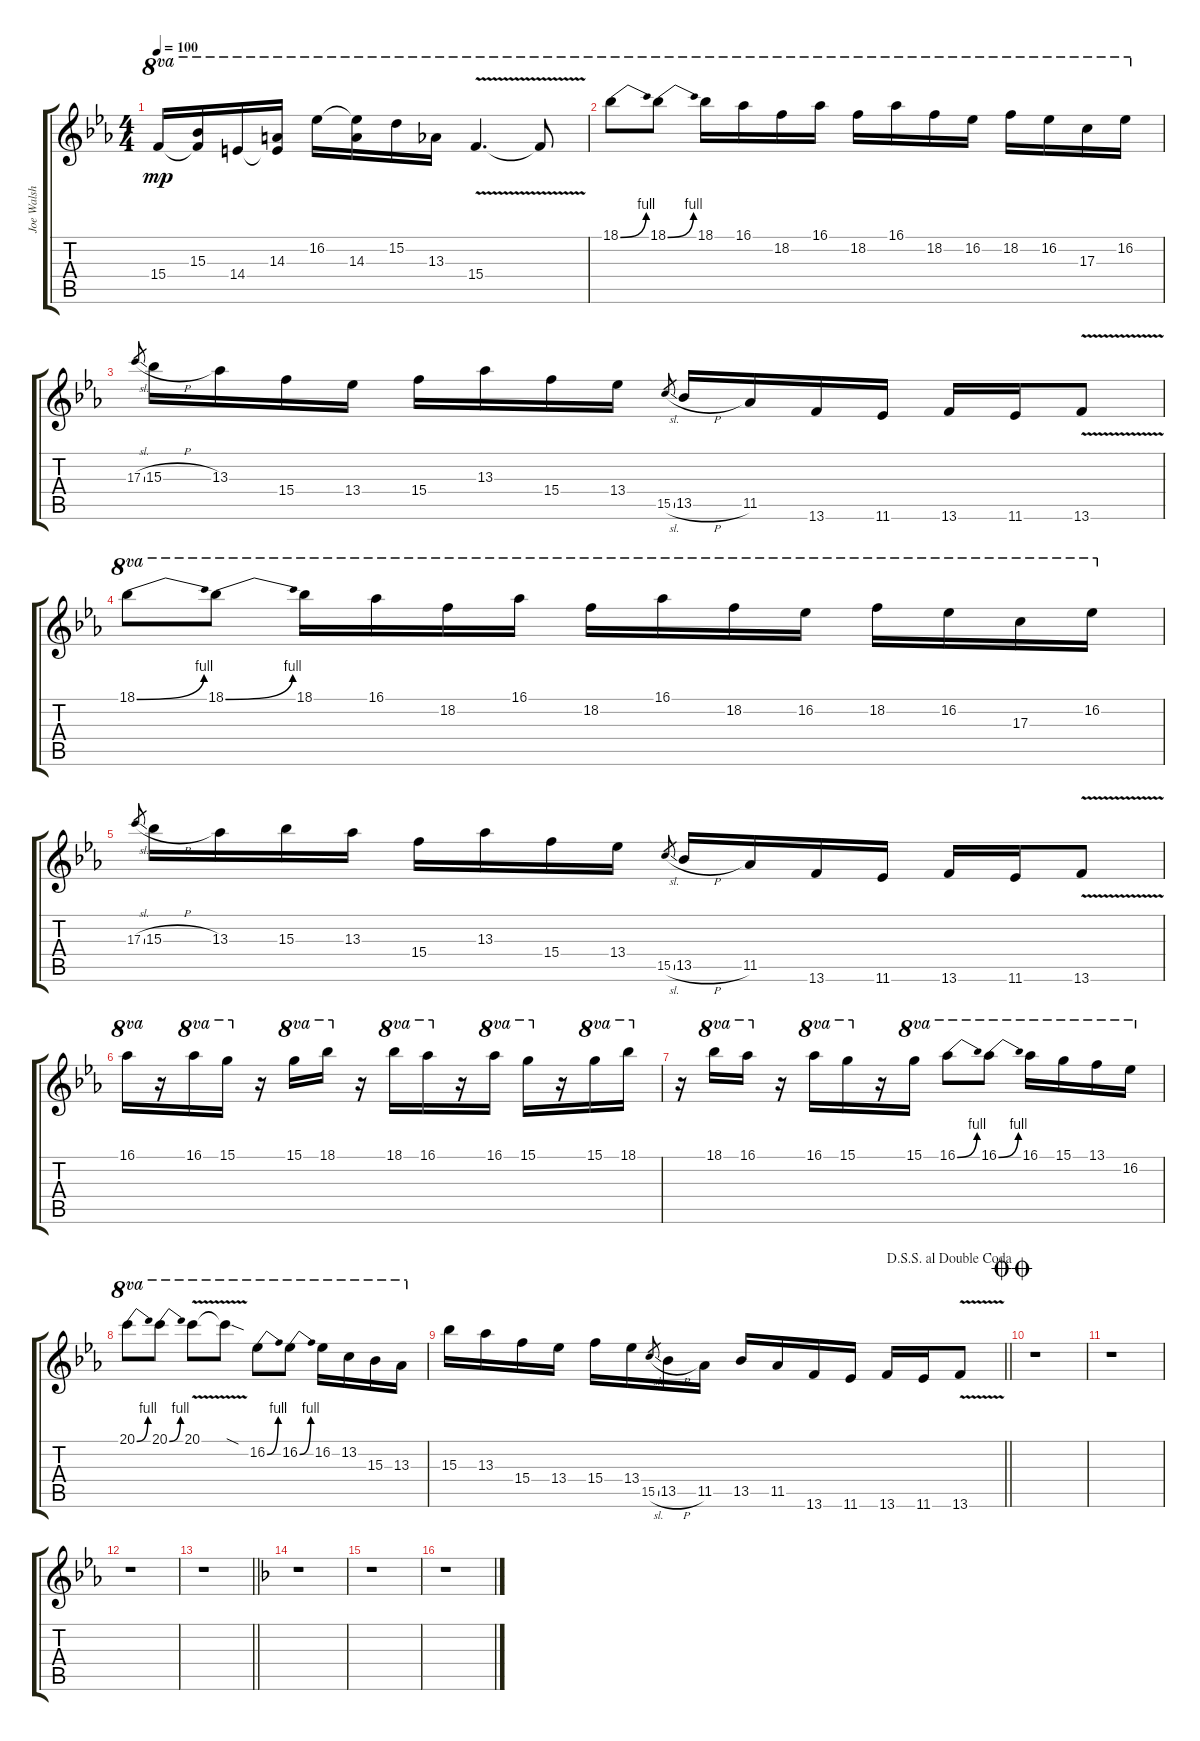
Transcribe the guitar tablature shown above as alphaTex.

\track ("Joe Walsh & Steve Lukater" "Joe Walsh ") {instrument distortionguitar}
\staff {score tabs}
\tuning (E4 B3 G3 D3 A2 E2) {hide}
\ts (4 4)
\tempo 100
\clef g2
\ks eb
15.4.16{ot 8va dy mp} (15.3 15.4{t}).16{ot 8va} 14.4.16{ot 8va} (14.3 14.4{t}).16{ot 8va} 16.2.16{ot 8va} (16.2{t} 14.3).16{ot 8va} 15.2.16{ot 8va} 13.3.16{ot 8va} 15.4{v}.4{d ot 8va} 15.4{v t}.8{ot 8va} |
18.1{be (bend 0 0 60 4)}.8{ot 8va} 18.1{be (bend 0 0 60 4)}.8{ot 8va} 18.1.16{ot 8va} 16.1.16{ot 8va} 18.2.16{ot 8va} 16.1.16{ot 8va} 18.2.16{ot 8va} 16.1.16{ot 8va} 18.2.16{ot 8va} 16.2.16{ot 8va} 18.2.16{ot 8va} 16.2.16{ot 8va} 17.3.16{ot 8va} 16.2.16{ot 8va} |
17.3{sl}.8{gr} 15.3{h}.16 13.3.16 15.4.16 13.4.16 15.4.16 13.3.16 15.4.16 13.4.16 15.5{sl}.8{gr} 13.5{h}.16 11.5.16 13.6.16 11.6.16 13.6.16 11.6.16 13.6{v}.8 |
18.1{be (bend 0 0 60 4)}.8{ot 8va} 18.1{be (bend 0 0 60 4)}.8{ot 8va} 18.1.16{ot 8va} 16.1.16{ot 8va} 18.2.16{ot 8va} 16.1.16{ot 8va} 18.2.16{ot 8va} 16.1.16{ot 8va} 18.2.16{ot 8va} 16.2.16{ot 8va} 18.2.16{ot 8va} 16.2.16{ot 8va} 17.3.16{ot 8va} 16.2.16{ot 8va} |
17.3{sl}.8{gr} 15.3{h}.16 13.3.16 15.3.16 13.3.16 15.4.16 13.3.16 15.4.16 13.4.16 15.5{sl}.8{gr} 13.5{h}.16 11.5.16 13.6.16 11.6.16 13.6.16 11.6.16 13.6{v}.8 |
16.1.16{ot 8va} r.16 16.1.16{ot 8va} 15.1.16{ot 8va} r.16 15.1.16{ot 8va} 18.1.16{ot 8va} r.16 18.1.16{ot 8va} 16.1.16{ot 8va} r.16 16.1.16{ot 8va} 15.1.16{ot 8va} r.16 15.1.16{ot 8va} 18.1.16{ot 8va} |
r.16 18.1.16{ot 8va} 16.1.16{ot 8va} r.16 16.1.16{ot 8va} 15.1.16{ot 8va} r.16 15.1.16{ot 8va} 16.1{be (bend 0 0 60 4)}.8{ot 8va} 16.1{be (bend 0 0 60 4)}.8{ot 8va} 16.1.16{ot 8va} 15.1.16{ot 8va} 13.1.16{ot 8va} 16.2.16{ot 8va} |
20.1{be (bend 0 0 60 4)}.8{ot 8va} 20.1{be (bend 0 0 60 4)}.8{ot 8va} 20.1{v}.8{ot 8va} 20.1{sod t}.8{ot 8va} 16.2{be (bend 0 0 60 4)}.8{ot 8va} 16.2{be (bend 0 0 60 4)}.8{ot 8va} 16.2.16{ot 8va} 13.2.16{ot 8va} 15.3.16{ot 8va} 13.3.16{ot 8va} |
\jump dalsegnosegnoaldoublecoda
\barLineRight lightlight
15.3.16 13.3.16 15.4.16 13.4.16 15.4.16 13.4.16 15.5{sl}.8{gr} 13.5{h}.16 11.5.16 13.5.16 11.5.16 13.6.16 11.6.16 13.6.16 11.6.16 13.6{v}.8 |
\jump doublecoda
r.1 |
r.1 |
r.1 |
\barLineRight lightlight
r.1 |
\ks f
r.1 |
r.1 |
r.1
